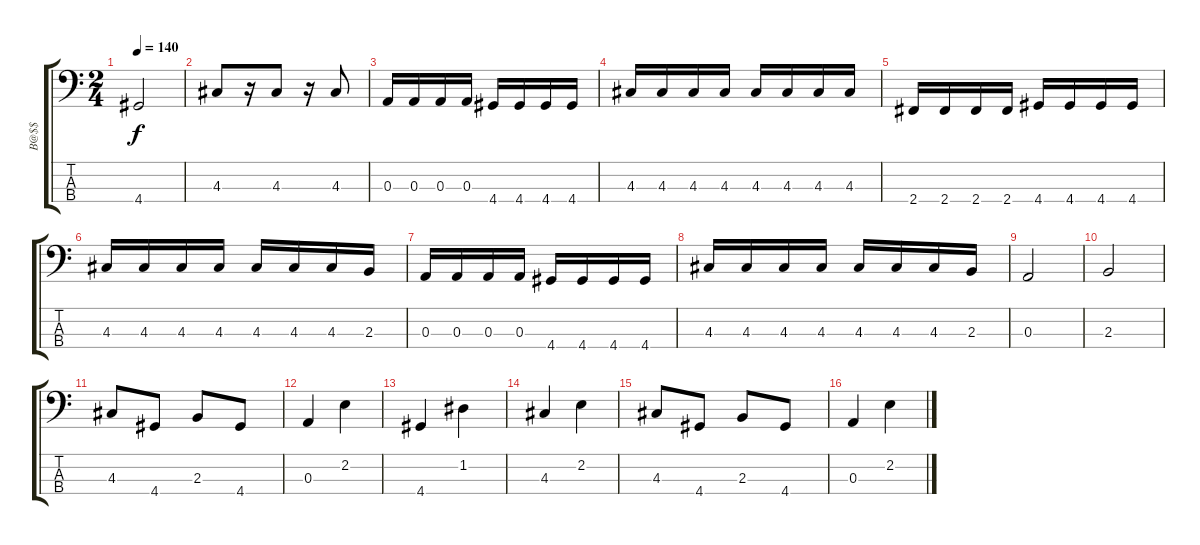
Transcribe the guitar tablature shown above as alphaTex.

\track ("B@$$" "B@$$") {instrument electricbassfinger}
\staff {score tabs}
\tuning (G2 D2 A1 E1) {hide}
\ts (2 4)
\tempo 140
\clef f4
\ks c
4.4.2{dy f} |
4.3.8 r.16 4.3.8 r.16 4.3.8 |
0.3.16 0.3.16 0.3.16 0.3.16 4.4.16 4.4.16 4.4.16 4.4.16 |
4.3.16 4.3.16 4.3.16 4.3.16 4.3.16 4.3.16 4.3.16 4.3.16 |
2.4.16 2.4.16 2.4.16 2.4.16 4.4.16 4.4.16 4.4.16 4.4.16 |
4.3.16 4.3.16 4.3.16 4.3.16 4.3.16 4.3.16 4.3.16 2.3.16 |
0.3.16 0.3.16 0.3.16 0.3.16 4.4.16 4.4.16 4.4.16 4.4.16 |
4.3.16 4.3.16 4.3.16 4.3.16 4.3.16 4.3.16 4.3.16 2.3.16 |
0.3.2 |
2.3.2 |
4.3.8 4.4.8 2.3.8 4.4.8 |
0.3.4 2.2.4 |
4.4.4 1.2.4 |
4.3.4 2.2.4 |
4.3.8 4.4.8 2.3.8 4.4.8 |
0.3.4 2.2.4
